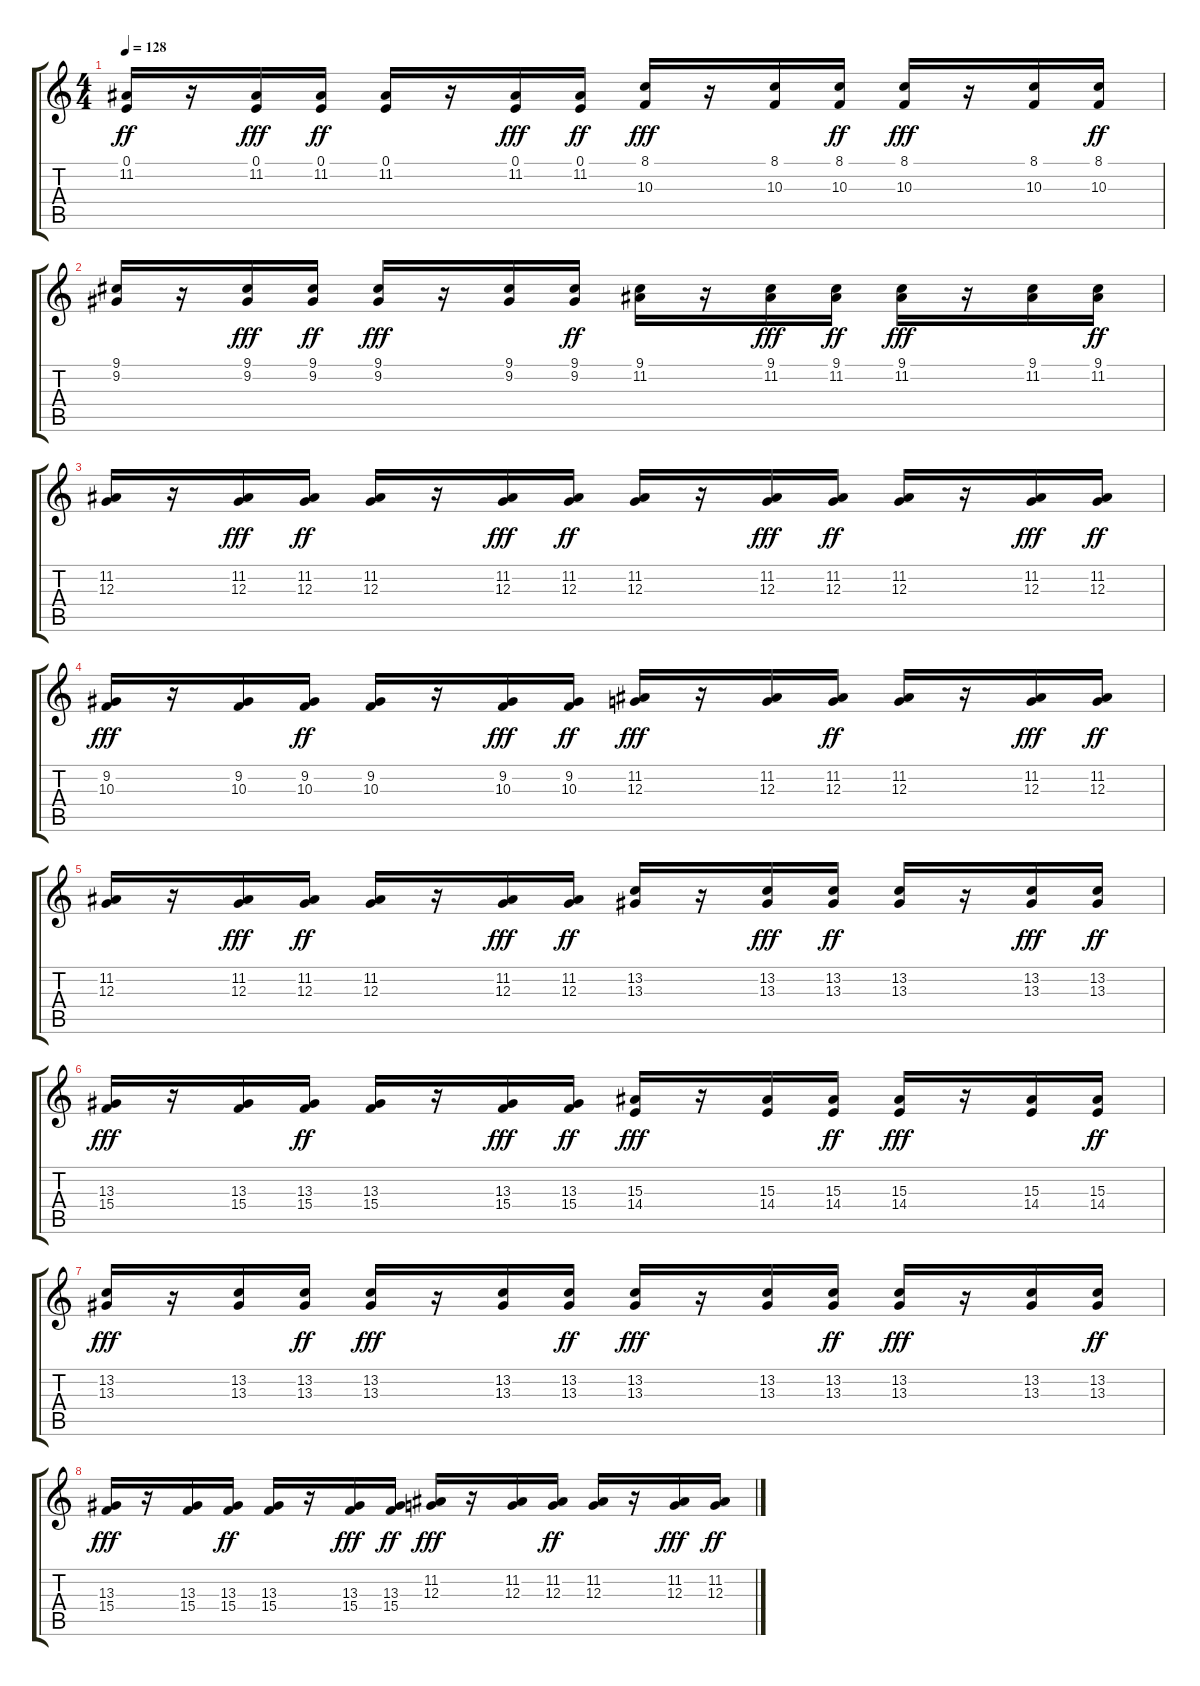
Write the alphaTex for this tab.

\track "" {instrument clavinet}
\staff {score tabs}
\tuning (E4 B3 G3 D3 A2 E2) {hide}
\ts (4 4)
\tempo 128
\clef g2
\ks c
(0.1 11.2).16{dy ff} r.16 (0.1 11.2).16{dy fff} (0.1 11.2).16{dy ff} (0.1 11.2).16 r.16 (0.1 11.2).16{dy fff} (0.1 11.2).16{dy ff} (8.1 10.3).16{dy fff} r.16 (8.1 10.3).16 (8.1 10.3).16{dy ff} (8.1 10.3).16{dy fff} r.16 (8.1 10.3).16 (8.1 10.3).16{dy ff} |
(9.1 9.2).16 r.16 (9.1 9.2).16{dy fff} (9.1 9.2).16{dy ff} (9.1 9.2).16{dy fff} r.16 (9.1 9.2).16 (9.1 9.2).16{dy ff} (9.1 11.2).16 r.16 (9.1 11.2).16{dy fff} (9.1 11.2).16{dy ff} (9.1 11.2).16{dy fff} r.16 (9.1 11.2).16 (9.1 11.2).16{dy ff} |
(11.2 12.3).16 r.16 (11.2 12.3).16{dy fff} (11.2 12.3).16{dy ff} (11.2 12.3).16 r.16 (11.2 12.3).16{dy fff} (11.2 12.3).16{dy ff} (11.2 12.3).16 r.16 (11.2 12.3).16{dy fff} (11.2 12.3).16{dy ff} (11.2 12.3).16 r.16 (11.2 12.3).16{dy fff} (11.2 12.3).16{dy ff} |
(9.2 10.3).16{dy fff} r.16 (9.2 10.3).16 (9.2 10.3).16{dy ff} (9.2 10.3).16 r.16 (9.2 10.3).16{dy fff} (9.2 10.3).16{dy ff} (11.2 12.3).16{dy fff} r.16 (11.2 12.3).16 (11.2 12.3).16{dy ff} (11.2 12.3).16 r.16 (11.2 12.3).16{dy fff} (11.2 12.3).16{dy ff} |
(11.2 12.3).16 r.16 (11.2 12.3).16{dy fff} (11.2 12.3).16{dy ff} (11.2 12.3).16 r.16 (11.2 12.3).16{dy fff} (11.2 12.3).16{dy ff} (13.2 13.3).16 r.16 (13.2 13.3).16{dy fff} (13.2 13.3).16{dy ff} (13.2 13.3).16 r.16 (13.2 13.3).16{dy fff} (13.2 13.3).16{dy ff} |
(13.3 15.4).16{dy fff} r.16 (13.3 15.4).16 (13.3 15.4).16{dy ff} (13.3 15.4).16 r.16 (13.3 15.4).16{dy fff} (13.3 15.4).16{dy ff} (15.3 14.4).16{dy fff} r.16 (15.3 14.4).16 (15.3 14.4).16{dy ff} (15.3 14.4).16{dy fff} r.16 (15.3 14.4).16 (15.3 14.4).16{dy ff} |
(13.2 13.3).16{dy fff} r.16 (13.2 13.3).16 (13.2 13.3).16{dy ff} (13.2 13.3).16{dy fff} r.16 (13.2 13.3).16 (13.2 13.3).16{dy ff} (13.2 13.3).16{dy fff} r.16 (13.2 13.3).16 (13.2 13.3).16{dy ff} (13.2 13.3).16{dy fff} r.16 (13.2 13.3).16 (13.2 13.3).16{dy ff} |
(13.3 15.4).16{dy fff} r.16 (13.3 15.4).16 (13.3 15.4).16{dy ff} (13.3 15.4).16 r.16 (13.3 15.4).16{dy fff} (13.3 15.4).16{dy ff} (11.2 12.3).16{dy fff} r.16 (11.2 12.3).16 (11.2 12.3).16{dy ff} (11.2 12.3).16 r.16 (11.2 12.3).16{dy fff} (11.2 12.3).16{dy ff}
